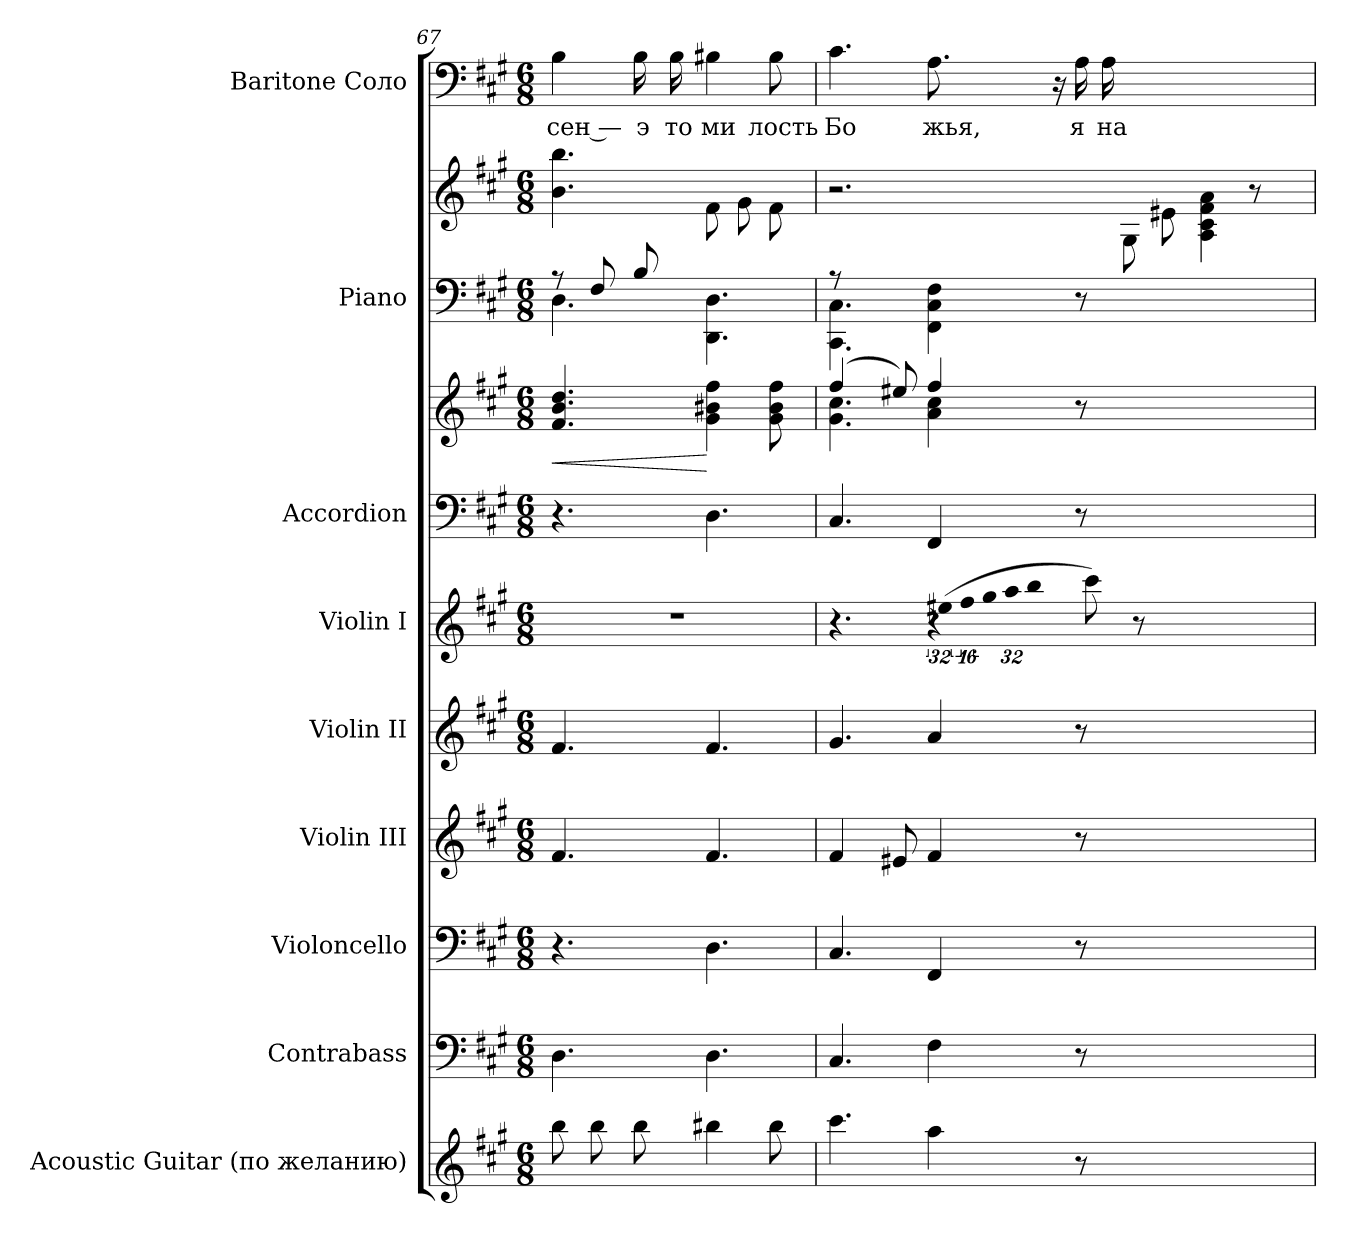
**kern	**kern	**kern	**kern	**kern	**kern	**kern	**kern	**dynam	**kern	**kern	**kern	**text
*part9	*part8	*part7	*part6	*part5	*part4	*part3	*part3	*part3	*part2	*part2	*part1	*part1
*staff11	*staff10	*staff9	*staff8	*staff7	*staff6	*staff5	*staff4	*staff4/5	*staff3	*staff2	*staff1	*staff1
*I"Acoustic Guitar (по желанию)	*I"Contrabass	*I"Violoncello	*I"Violin III	*I"Violin II	*I"Violin I	*I"Accordion	*	*	*I"Piano	*	*I"Baritone Соло	*
*I'A. Gtr.	*I'Cb.	*I'Vc.	*I'Vln. III	*I'Vln. II	*I'Vln. I	*I'Accord.	*	*	*I'Pno.	*	*I'Bar.	*
*clefG2	*clefF4	*clefF4	*clefG2	*clefG2	*clefG2	*clefF4	*clefG2	*	*clefF4	*clefG2	*clefF4	*
*ITrd7c12	*ITrd7c12	*	*	*	*	*	*	*	*	*	*	*
*k[f#c#g#]	*k[f#c#g#]	*k[f#c#g#]	*k[f#c#g#]	*k[f#c#g#]	*k[f#c#g#]	*k[f#c#g#]	*k[f#c#g#]	*	*k[f#c#g#]	*k[f#c#g#]	*k[f#c#g#]	*
*A:	*A:	*A:	*A:	*A:	*A:	*A:	*A:	*	*A:	*A:	*A:	*
*M6/8	*M6/8	*M6/8	*M6/8	*M6/8	*M6/8	*M6/8	*M6/8	*	*M6/8	*M6/8	*M6/8	*
=67	=67	=67	=67	=67	=67	=67	=67	=67	=67	=67	=67	=67
!	!	!	!	!	!LO:N:vis=1	!	!	!LO:HP:b	!	!	!	!
*	*	*	*	*	*	*	*	*	*^	*^	*	*
!	!	!	!	!	!	!	!	!	!	!	!	!	!	!LO:LY:b:color=#000000
8bi\	4.DDi\	4.r	4.f#i/	4.f#i/	2.r	4.r	4.f#i/ 4.bi 4.ddi	<	8r	4.Di\	4.bi\ 4.bbi	4.ryy	4Bi\	сен —
8bi\	.	.	.	.	.	.	.	.	8F#i/	.	.	.	.	.
!	!	!	!	!	!	!	!	!	!	!	!	!	!	!LO:LY:b:color=#000000
8bi\	.	.	.	.	.	.	.	.	8Bi/	.	.	.	16Bi\	э_
!	!	!	!	!	!	!	!	!	!	!	!	!	!	!LO:LY:b:color=#000000
.	.	.	.	.	.	.	.	.	.	.	.	.	16Bi\	то
!	!	!	!	!	!	!	!	!	!	!	!	!	!	!LO:LY:b:color=#000000
4b#Xi\	4.DDi\	4.Di\	4.f#i/	4.f#i/	.	4.Di\	4g#i\ 4b#Xi 4ff#i	[	4.ryy	4.DDi\ 4.Di	4.ryy	8f#i\	4B#Xi\	ми_
.	.	.	.	.	.	.	.	.	.	.	.	8g#i\	.	.
!	!	!	!	!	!	!	!	!	!	!	!	!	!	!LO:LY:b:color=#000000
8b#i\	.	.	.	.	.	.	8g#i\ 8b#i 8ff#i	.	.	.	.	8f#i\	8B#i\	лость
!!LO:PB:g=z
=68	=68	=68	=68	=68	=68	=68	=68	=68	=68	=68	=68	=68	=68	=68
*	*	*	*	*	*	*	*^	*	*	*	*	*	*	*
!	!	!	!	!	!	!	!	!	!	!	!	!LO:N:vis=1	!	!	!
*	*	*	*	*	*	*	*	*	*	*	*	*v	*v	*	*
*	*	*	*	*	*	*	*	*	*	*	*	*^	*	*
!	!	!	!	!	!	!	!	!	!	!	!	!	!	!	!LO:LY:b:color=#000000
*	*	*	*	*	*	*	*	*	*	*	*	*v	*v	*	*
4.cc#i\	4.CC#i/	4.C#i/	4f#i/	4.g#i/	4.r	4.C#i/	(4ff#i/	4.g#i\ 4.cc#i	.	8r	4.CC#i\ 4.C#i	2.r	4.c#i\	Бо_
.	.	.	.	.	.	.	.	.	.	2ryy	.	.	.	.
.	.	.	8e#Xi/	.	.	.	8ee#Xi/)	.	.	.	.	.	.	.
!	!	!	!	!	!LO:N:vis=32	!	!	!	!	!	!	!	!	!
!	!	!	!	!	!	!	!	!	!	!	!	!	!	!LO:LY:b:color=#000000
4ai\	4FF#i\	4FF#i/	4f#i/	4ai/	1024%21r	4FF#i/	4ff#i/	4ai\ 4cc#i	.	.	4FF#i\ 4C#i 4F#i	.	8.Ai\	жья,
!	!	!	!	!	!LO:N:vis=32	!	!	!	!	!	!	!	!	!
.	.	.	.	.	(1024%21ee#Xi\	.	.	.	.	.	.	.	.	.
!	!	!	!	!	!LO:N:vis=32	!	!	!	!	!	!	!	!	!
.	.	.	.	.	512%11ff#i\	.	.	.	.	.	.	.	.	.
*	*	*	*	*	*Xbrackettup	*	*	*	*	*	*	*	*	*
!	!	!	!	!	!LO:N:vis=32	!	!	!	!	!	!	!	!	!
.	.	.	.	.	1024%21gg#i\	.	.	.	.	.	.	.	.	.
!	!	!	!	!	!LO:N:vis=32	!	!	!	!	!	!	!	!	!
.	.	.	.	.	1024%21aai\	.	.	.	.	.	.	.	.	.
!	!	!	!	!	!LO:N:vis=32	!	!	!	!	!	!	!	!	!
.	.	.	.	.	512%11bbi\	.	.	.	.	.	.	.	.	.
.	.	.	.	.	8ccc#i\)	.	.	.	.	.	.	.	.	.
.	.	.	.	.	.	.	.	.	.	.	.	.	16r	.
!	!	!	!	!	!	!	!	!	!	!	!	!	!	!LO:LY:b:color=#000000
8r	8r	8r	8r	8r	8r	8r	8r	8ryy	.	8ryy	8r	.	16Ai\	я
!	!	!	!	!	!	!	!	!	!	!	!	!	!	!LO:LY:b:color=#000000
.	.	.	.	.	.	.	.	.	.	.	.	.	16Ai\	на
2ryy	2ryy	2ryy	2ryy	2ryy	2ryy	2ryy	2ryy	2ryy	.	2ryy	2ryy	8G#i\	2ryy	.
.	.	.	.	.	.	.	.	.	.	.	.	8e#Xi\	.	.
.	.	.	.	.	.	.	.	.	.	.	.	4Ai\ 4c#i 4f#i 4ai	.	.
8ryy	8ryy	8ryy	8ryy	8ryy	8ryy	8ryy	8ryy	8ryy	.	8ryy	8ryy	8r	8ryy	.
*	*	*	*	*	*	*	*v	*v	*	*	*	*	*	*
*	*	*	*	*	*	*	*	*	*v	*v	*	*	*
=	=	=	=	=	=	=	=	=	=	=	=	=
*-	*-	*-	*-	*-	*-	*-	*-	*-	*-	*-	*-	*-
